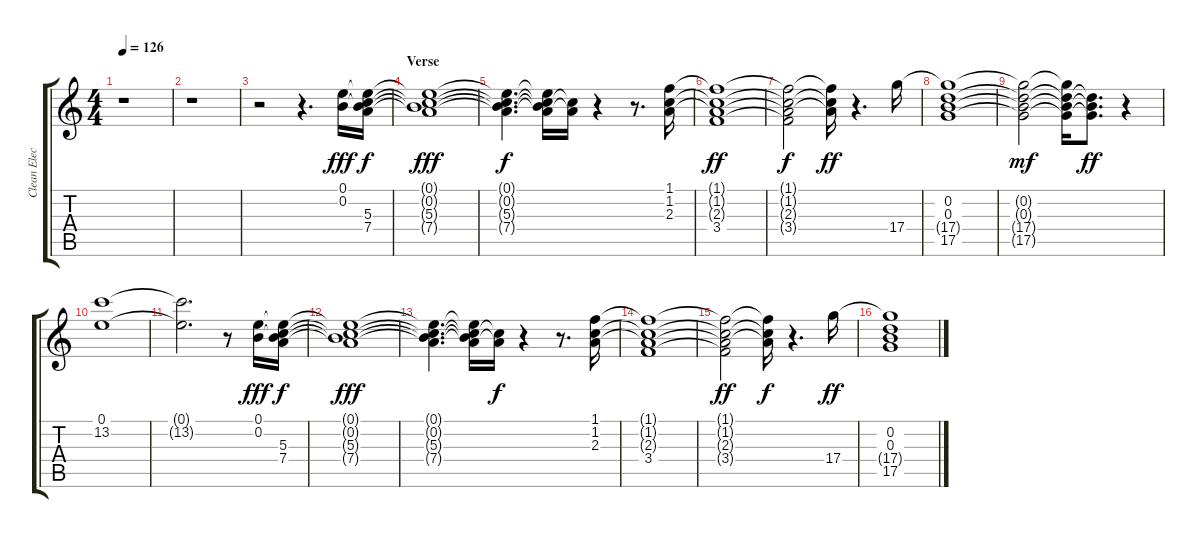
\track ("Clean Elec." "Clean Elec") {instrument electricguitarclean}
\staff {score tabs}
\tuning (E4 B3 G3 D3 A2 E2) {hide}
\ts (4 4)
\tempo 126
\clef g2
\ks c
r.1{dy f} |
r.1 |
r.2 r.4{d} (0.1 0.2).16{dy fff} (0.1{t} 0.2{t} 5.3 7.4).16{dy f} |
\section ("" "Verse")
(0.1{t} 0.2{t} 5.3{t} 7.4{t}).1{dy fff} |
(0.1{t} 0.2{t} 5.3{t} 7.4{t}).4{d dy f} (0.1{t} 0.2{t} 5.3{t} 7.4{t}).16 (5.3{t} 7.4{t}).16 r.4 r.8{d} (1.1 1.2 2.3).16 |
(1.1{t} 1.2{t} 2.3{t} 3.4).1{dy ff} |
(1.1{t} 1.2{t} 2.3{t} 3.4{t}).2{dy f} (1.1{t} 1.2{t} 2.3{t}).16{dy ff} r.4{d} 17.4.16 |
(0.2 0.3 17.4{t} 17.5).1 |
(0.2{t} 0.3{t} 17.4{t} 17.5{t}).2{dy mf} (0.2{t} 0.3{t} 17.4{t} 17.5{t}).16 (0.2{t} 0.3{t} 17.5{t}).8{d dy ff} r.4 |
(0.1 13.2).1 |
(0.1{t} 13.2{t}).2{d} r.8 (0.1 0.2).16{dy fff} (0.1{t} 0.2{t} 5.3 7.4).16{dy f} |
(0.1{t} 0.2{t} 5.3{t} 7.4{t}).1{dy fff} |
(0.1{t} 0.2{t} 5.3{t} 7.4{t}).4{d} (0.1{t} 0.2{t} 5.3{t} 7.4{t}).16 (5.3{t} 7.4{t}).16{dy f} r.4 r.8{d} (1.1 1.2 2.3).16 |
(1.1{t} 1.2{t} 2.3{t} 3.4).1 |
(1.1{t} 1.2{t} 2.3{t} 3.4{t}).2{dy ff} (1.1{t} 1.2{t} 2.3{t}).16{dy f} r.4{d} 17.4.16{dy ff} |
(0.2 0.3 17.4{t} 17.5).1
